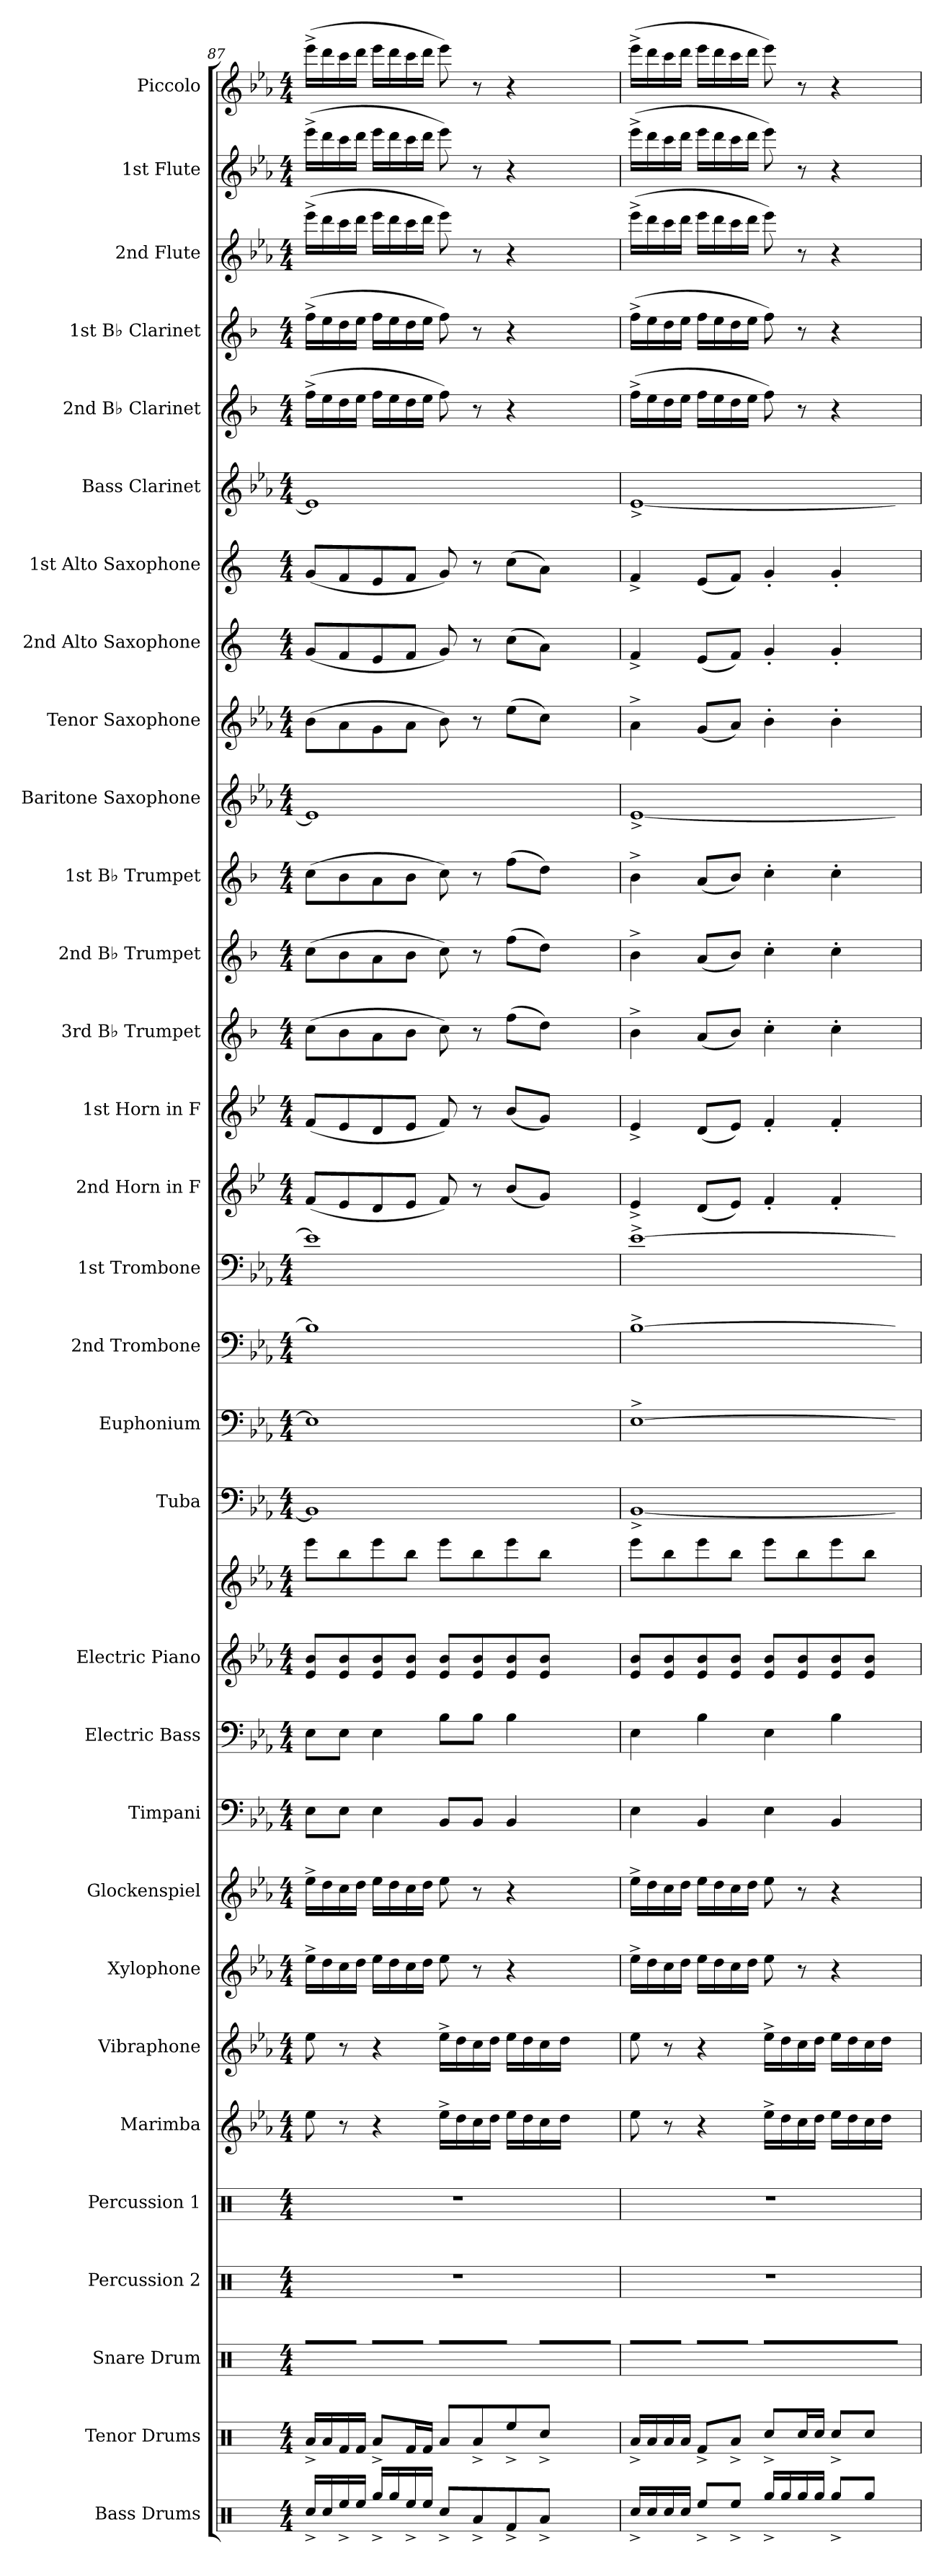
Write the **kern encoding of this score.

**kern	**kern	**kern	**kern	**kern	**kern	**kern	**kern	**kern	**kern	**kern	**kern	**kern	**kern	**kern	**kern	**kern	**kern	**kern	**kern	**kern	**kern	**kern	**kern	**kern	**kern	**kern	**kern	**kern	**kern	**kern	**kern
*part31	*part30	*part29	*part28	*part27	*part26	*part25	*part24	*part23	*part22	*part21	*part20	*part20	*part19	*part18	*part17	*part16	*part15	*part14	*part13	*part12	*part11	*part10	*part9	*part8	*part7	*part6	*part5	*part4	*part3	*part2	*part1
*staff32	*staff31	*staff30	*staff29	*staff28	*staff27	*staff26	*staff25	*staff24	*staff23	*staff22	*staff21	*staff20	*staff19	*staff18	*staff17	*staff16	*staff15	*staff14	*staff13	*staff12	*staff11	*staff10	*staff9	*staff8	*staff7	*staff6	*staff5	*staff4	*staff3	*staff2	*staff1
*I"Bass Drums	*I"Tenor Drums	*I"Snare Drum	*I"Percussion 2	*I"Percussion 1	*I"Marimba	*I"Vibraphone	*I"Xylophone	*I"Glockenspiel	*I"Timpani	*I"Electric Bass	*I"Electric Piano	*	*I"Tuba	*I"Euphonium	*I"2nd Trombone	*I"1st Trombone	*I"2nd Horn in F	*I"1st Horn in F	*I"3rd B♭ Trumpet	*I"2nd B♭ Trumpet	*I"1st B♭ Trumpet	*I"Baritone Saxophone	*I"Tenor Saxophone	*I"2nd Alto Saxophone	*I"1st Alto Saxophone	*I"Bass Clarinet	*I"2nd B♭ Clarinet	*I"1st B♭ Clarinet	*I"2nd Flute	*I"1st Flute	*I"Piccolo
*I'B.D.	*I'T.D.	*I'S.D.	*I'Perc.	*I'Perc.	*I'Mrm.	*I'Vib.	*I'Xyl.	*I'Glock.	*I'Timp.	*I'El. B.	*I'El. Pno.	*	*I'Tba.	*I'Euph.	*I'Tbn.	*I'Tbn.	*	*	*I'B♭ Tpt.	*I'B♭ Tpt.	*I'B♭ Tpt.	*I'Bar. Sax.	*I'T. Sax.	*I'A. Sax.	*I'A. Sax.	*I'B. Cl.	*I'B♭ Cl.	*I'B♭ Cl.	*I'Fl.	*I'Fl.	*I'Picc.
*clefX	*clefX	*clefX	*clefX	*clefX	*clefG2	*clefG2	*clefG2	*clefG2	*clefF4	*clefF4	*clefG2	*clefG2	*clefF4	*clefF4	*clefF4	*clefF4	*clefG2	*clefG2	*clefG2	*clefG2	*clefG2	*clefG2	*clefG2	*clefG2	*clefG2	*clefG2	*clefG2	*clefG2	*clefG2	*clefG2	*clefG2
*	*	*	*	*	*	*	*ITrd-7c-12	*ITrd-14c-24	*	*ITrd7c12	*	*	*	*	*	*	*ITrd4c7	*ITrd4c7	*ITrd1c2	*ITrd1c2	*ITrd1c2	*ITrd12c21	*ITrd8c14	*ITrd5c9	*ITrd5c9	*ITrd8c14	*ITrd1c2	*ITrd1c2	*	*	*ITrd-7c-12
*k[]	*k[]	*k[]	*k[]	*k[]	*k[b-e-a-]	*k[b-e-a-]	*k[b-e-a-]	*k[b-e-a-]	*k[b-e-a-]	*k[b-e-a-]	*k[b-e-a-]	*k[b-e-a-]	*k[b-e-a-]	*k[b-e-a-]	*k[b-e-a-]	*k[b-e-a-]	*k[b-e-a-]	*k[b-e-a-]	*k[b-e-a-]	*k[b-e-a-]	*k[b-e-a-]	*k[b-e-a-]	*k[b-e-a-]	*k[b-e-a-]	*k[b-e-a-]	*k[b-e-a-]	*k[b-e-a-]	*k[b-e-a-]	*k[b-e-a-]	*k[b-e-a-]	*k[b-e-a-]
*M4/4	*M4/4	*M4/4	*M4/4	*M4/4	*M4/4	*M4/4	*M4/4	*M4/4	*M4/4	*M4/4	*M4/4	*M4/4	*M4/4	*M4/4	*M4/4	*M4/4	*M4/4	*M4/4	*M4/4	*M4/4	*M4/4	*M4/4	*M4/4	*M4/4	*M4/4	*M4/4	*M4/4	*M4/4	*M4/4	*M4/4	*M4/4
=87	=87	=87	=87	=87	=87	=87	=87	=87	=87	=87	=87	=87	=87	=87	=87	=87	=87	=87	=87	=87	=87	=87	=87	=87	=87	=87	=87	=87	=87	=87	=87
16Rcc^/LL	16Ra^/LL	16R^/LL	1r	1r	8ee-\	8ee-\	16eee-^\LL	16eeee-^\LL	8E-\L	8EE-\L	8e-/ 8b-/L	8eee-\L	1BB-]	1E-]	1B-]	1e-]	(8B-/L	(8B-/L	(8b-\L	(8b-\L	(8b-\L	1E-]	(8B-\L	(8B-/L	(8B-/L	1E-]	(16ee-^\LL	(16ee-^\LL	(16eee-^\LL	(16eee-^\LL	(16eeee-^\LL
16Rcc/	16Ra/	16R/	.	.	.	.	16ddd\	16dddd\	.	.	.	.	.	.	.	.	.	.	.	.	.	.	.	.	.	.	16dd\	16dd\	16ddd\	16ddd\	16dddd\
16Ree^/	16Rf/	16R/	.	.	8r	8r	16ccc\	16cccc\	8E-\J	8EE-\J	8e-/ 8b-/	8bb-\	.	.	.	.	8A-/	8A-/	8a-\	8a-\	8a-\	.	8A-\	8A-/	8A-/	.	16cc\	16cc\	16ccc\	16ccc\	16cccc\
16Ree/JJ	16Rf/JJ	16R/JJ	.	.	.	.	16ddd\JJ	16dddd\JJ	.	.	.	.	.	.	.	.	.	.	.	.	.	.	.	.	.	.	16dd\JJ	16dd\JJ	16ddd\JJ	16ddd\JJ	16dddd\JJ
16Rgg^/LL	8Ra^/L	8R^/L	.	.	4r	4r	16eee-\LL	16eeee-\LL	4E-\	4EE-\	8e-/ 8b-/	8eee-\	.	.	.	.	8G/	8G/	8g\	8g\	8g\	.	8G\	8G/	8G/	.	16ee-\LL	16ee-\LL	16eee-\LL	16eee-\LL	16eeee-\LL
16Rgg/	.	.	.	.	.	.	16ddd\	16dddd\	.	.	.	.	.	.	.	.	.	.	.	.	.	.	.	.	.	.	16dd\	16dd\	16ddd\	16ddd\	16dddd\
16Ree^/	16Rf/L	16R/L	.	.	.	.	16ccc\	16cccc\	.	.	8e-/ 8b-/J	8bb-\J	.	.	.	.	8A-/J	8A-/J	8a-\J	8a-\J	8a-\J	.	8A-\J	8A-/J	8A-/J	.	16cc\	16cc\	16ccc\	16ccc\	16cccc\
16Ree/JJ	16Rf/JJ	16R/JJ	.	.	.	.	16ddd\JJ	16dddd\JJ	.	.	.	.	.	.	.	.	.	.	.	.	.	.	.	.	.	.	16dd\JJ	16dd\JJ	16ddd\JJ	16ddd\JJ	16dddd\JJ
8Rcc^/L	8Ra/L	8R/L	.	.	16ee-^\LL	16ee-^\LL	8eee-\	8eeee-\	8BB-/L	8BB-\L	8e-/ 8b-/L	8eee-\L	.	.	.	.	8B-/)	8B-/)	8b-\)	8b-\)	8b-\)	.	8B-\)	8B-/)	8B-/)	.	8ee-\)	8ee-\)	8eee-\)	8eee-\)	8eeee-\)
.	.	.	.	.	16dd\	16dd\	.	.	.	.	.	.	.	.	.	.	.	.	.	.	.	.	.	.	.	.	.	.	.	.	.
.	.	8qR/	.	.	.	.	.	.	.	.	.	.	.	.	.	.	.	.	.	.	.	.	.	.	.	.	.	.	.	.	.
8Ra^/	8Ra^/	8R^/J	.	.	16cc\	16cc\	8r	8r	8BB-/J	8BB-\J	8e-/ 8b-/	8bb-\	.	.	.	.	8r	8r	8r	8r	8r	.	8r	8r	8r	.	8r	8r	8r	8r	8r
.	.	.	.	.	16dd\JJ	16dd\JJ	.	.	.	.	.	.	.	.	.	.	.	.	.	.	.	.	.	.	.	.	.	.	.	.	.
*	*	*tremolo	*	*	*	*	*	*	*	*	*	*	*	*	*	*	*	*	*	*	*	*	*	*	*	*	*	*	*	*	*
8Rf^/	8Ree^/	32R/LLL	.	.	16ee-\LL	16ee-\LL	4r	4r	4BB-/	4BB-\	8e-/ 8b-/	8eee-\	.	.	.	.	(8e-/L	(8e-/L	(8ee-\L	(8ee-\L	(8ee-\L	.	(8e-\L	(8e-\L	(8e-\L	.	4r	4r	4r	4r	4r
.	.	32R/	.	.	.	.	.	.	.	.	.	.	.	.	.	.	.	.	.	.	.	.	.	.	.	.	.	.	.	.	.
.	.	32R/	.	.	16dd\	16dd\	.	.	.	.	.	.	.	.	.	.	.	.	.	.	.	.	.	.	.	.	.	.	.	.	.
.	.	32R/	.	.	.	.	.	.	.	.	.	.	.	.	.	.	.	.	.	.	.	.	.	.	.	.	.	.	.	.	.
8Ra^/J	8Rcc^/J	32R/	.	.	16cc\	16cc\	.	.	.	.	8e-/ 8b-/J	8bb-\J	.	.	.	.	8c/J)	8c/J)	8cc\J)	8cc\J)	8cc\J)	.	8c\J)	8c\J)	8c\J)	.	.	.	.	.	.
.	.	32R/	.	.	.	.	.	.	.	.	.	.	.	.	.	.	.	.	.	.	.	.	.	.	.	.	.	.	.	.	.
.	.	32R/	.	.	16dd\JJ	16dd\JJ	.	.	.	.	.	.	.	.	.	.	.	.	.	.	.	.	.	.	.	.	.	.	.	.	.
.	.	32R/JJJ	.	.	.	.	.	.	.	.	.	.	.	.	.	.	.	.	.	.	.	.	.	.	.	.	.	.	.	.	.
*	*	*Xtremolo	*	*	*	*	*	*	*	*	*	*	*	*	*	*	*	*	*	*	*	*	*	*	*	*	*	*	*	*	*
!!LO:PB:g=z
=88	=88	=88	=88	=88	=88	=88	=88	=88	=88	=88	=88	=88	=88	=88	=88	=88	=88	=88	=88	=88	=88	=88	=88	=88	=88	=88	=88	=88	=88	=88	=88
16Rcc^/LL	16Ra^/LL	16R^/LL	1r	1r	8ee-\	8ee-\	16eee-^\LL	16eeee-^\LL	4E-\	4EE-\	8e-/ 8b-/L	8eee-\L	[1BB-^	[1E-^	[1B-^	[1e-^	4A-^/	4A-^/	4a-^\	4a-^\	4a-^\	[1E-^	4A-^\	4A-^/	4A-^/	[1E-^	(16ee-^\LL	(16ee-^\LL	(16eee-^\LL	(16eee-^\LL	(16eeee-^\LL
16Rcc/	16Ra/	16R/	.	.	.	.	16ddd\	16dddd\	.	.	.	.	.	.	.	.	.	.	.	.	.	.	.	.	.	.	16dd\	16dd\	16ddd\	16ddd\	16dddd\
16Rcc/	16Ra/	16R/	.	.	8r	8r	16ccc\	16cccc\	.	.	8e-/ 8b-/	8bb-\	.	.	.	.	.	.	.	.	.	.	.	.	.	.	16cc\	16cc\	16ccc\	16ccc\	16cccc\
16Rcc/JJ	16Ra/JJ	16R/JJ	.	.	.	.	16ddd\JJ	16dddd\JJ	.	.	.	.	.	.	.	.	.	.	.	.	.	.	.	.	.	.	16dd\JJ	16dd\JJ	16ddd\JJ	16ddd\JJ	16dddd\JJ
8Ree^/L	8Rf^/L	16R^/LL	.	.	4r	4r	16eee-\LL	16eeee-\LL	4BB-/	4BB-\	8e-/ 8b-/	8eee-\	.	.	.	.	(8G/L	(8G/L	(8g/L	(8g/L	(8g/L	.	(8G/L	(8G/L	(8G/L	.	16ee-\LL	16ee-\LL	16eee-\LL	16eee-\LL	16eeee-\LL
.	.	16R/	.	.	.	.	16ddd\	16dddd\	.	.	.	.	.	.	.	.	.	.	.	.	.	.	.	.	.	.	16dd\	16dd\	16ddd\	16ddd\	16dddd\
8Ree^/J	8Ra^/J	16R/	.	.	.	.	16ccc\	16cccc\	.	.	8e-/ 8b-/J	8bb-\J	.	.	.	.	8A-/J)	8A-/J)	8a-/J)	8a-/J)	8a-/J)	.	8A-/J)	8A-/J)	8A-/J)	.	16cc\	16cc\	16ccc\	16ccc\	16cccc\
.	.	16R/JJ	.	.	.	.	16ddd\JJ	16dddd\JJ	.	.	.	.	.	.	.	.	.	.	.	.	.	.	.	.	.	.	16dd\JJ	16dd\JJ	16ddd\JJ	16ddd\JJ	16dddd\JJ
16Rgg^/LL	8Rcc^/L	8R^/L	.	.	16ee-^\LL	16ee-^\LL	8eee-\	8eeee-\	4E-\	4EE-\	8e-/ 8b-/L	8eee-\L	.	.	.	.	4B-'/	4B-'/	4b-'\	4b-'\	4b-'\	.	4B-'\	4B-'/	4B-'/	.	8ee-\)	8ee-\)	8eee-\)	8eee-\)	8eeee-\)
16Rgg/	.	.	.	.	16dd\	16dd\	.	.	.	.	.	.	.	.	.	.	.	.	.	.	.	.	.	.	.	.	.	.	.	.	.
.	.	8qR/	.	.	.	.	.	.	.	.	.	.	.	.	.	.	.	.	.	.	.	.	.	.	.	.	.	.	.	.	.
16Rgg/	16Rcc/L	8R/	.	.	16cc\	16cc\	8r	8r	.	.	8e-/ 8b-/	8bb-\	.	.	.	.	.	.	.	.	.	.	.	.	.	.	8r	8r	8r	8r	8r
16Rgg/JJ	16Rcc/JJ	.	.	.	16dd\JJ	16dd\JJ	.	.	.	.	.	.	.	.	.	.	.	.	.	.	.	.	.	.	.	.	.	.	.	.	.
8Rgg^/L	8Rcc^/L	8R^^/	.	.	16ee-\LL	16ee-\LL	4r	4r	4BB-/	4BB-\	8e-/ 8b-/	8eee-\	.	.	.	.	4B-'/	4B-'/	4b-'\	4b-'\	4b-'\	.	4B-'\	4B-'/	4B-'/	.	4r	4r	4r	4r	4r
.	.	.	.	.	16dd\	16dd\	.	.	.	.	.	.	.	.	.	.	.	.	.	.	.	.	.	.	.	.	.	.	.	.	.
8Rgg/J	8Rcc/J	8R/J	.	.	16cc\	16cc\	.	.	.	.	8e-/ 8b-/J	8bb-\J	.	.	.	.	.	.	.	.	.	.	.	.	.	.	.	.	.	.	.
.	.	.	.	.	16dd\JJ	16dd\JJ	.	.	.	.	.	.	.	.	.	.	.	.	.	.	.	.	.	.	.	.	.	.	.	.	.
=	=	=	=	=	=	=	=	=	=	=	=	=	=	=	=	=	=	=	=	=	=	=	=	=	=	=	=	=	=	=	=
*-	*-	*-	*-	*-	*-	*-	*-	*-	*-	*-	*-	*-	*-	*-	*-	*-	*-	*-	*-	*-	*-	*-	*-	*-	*-	*-	*-	*-	*-	*-	*-
